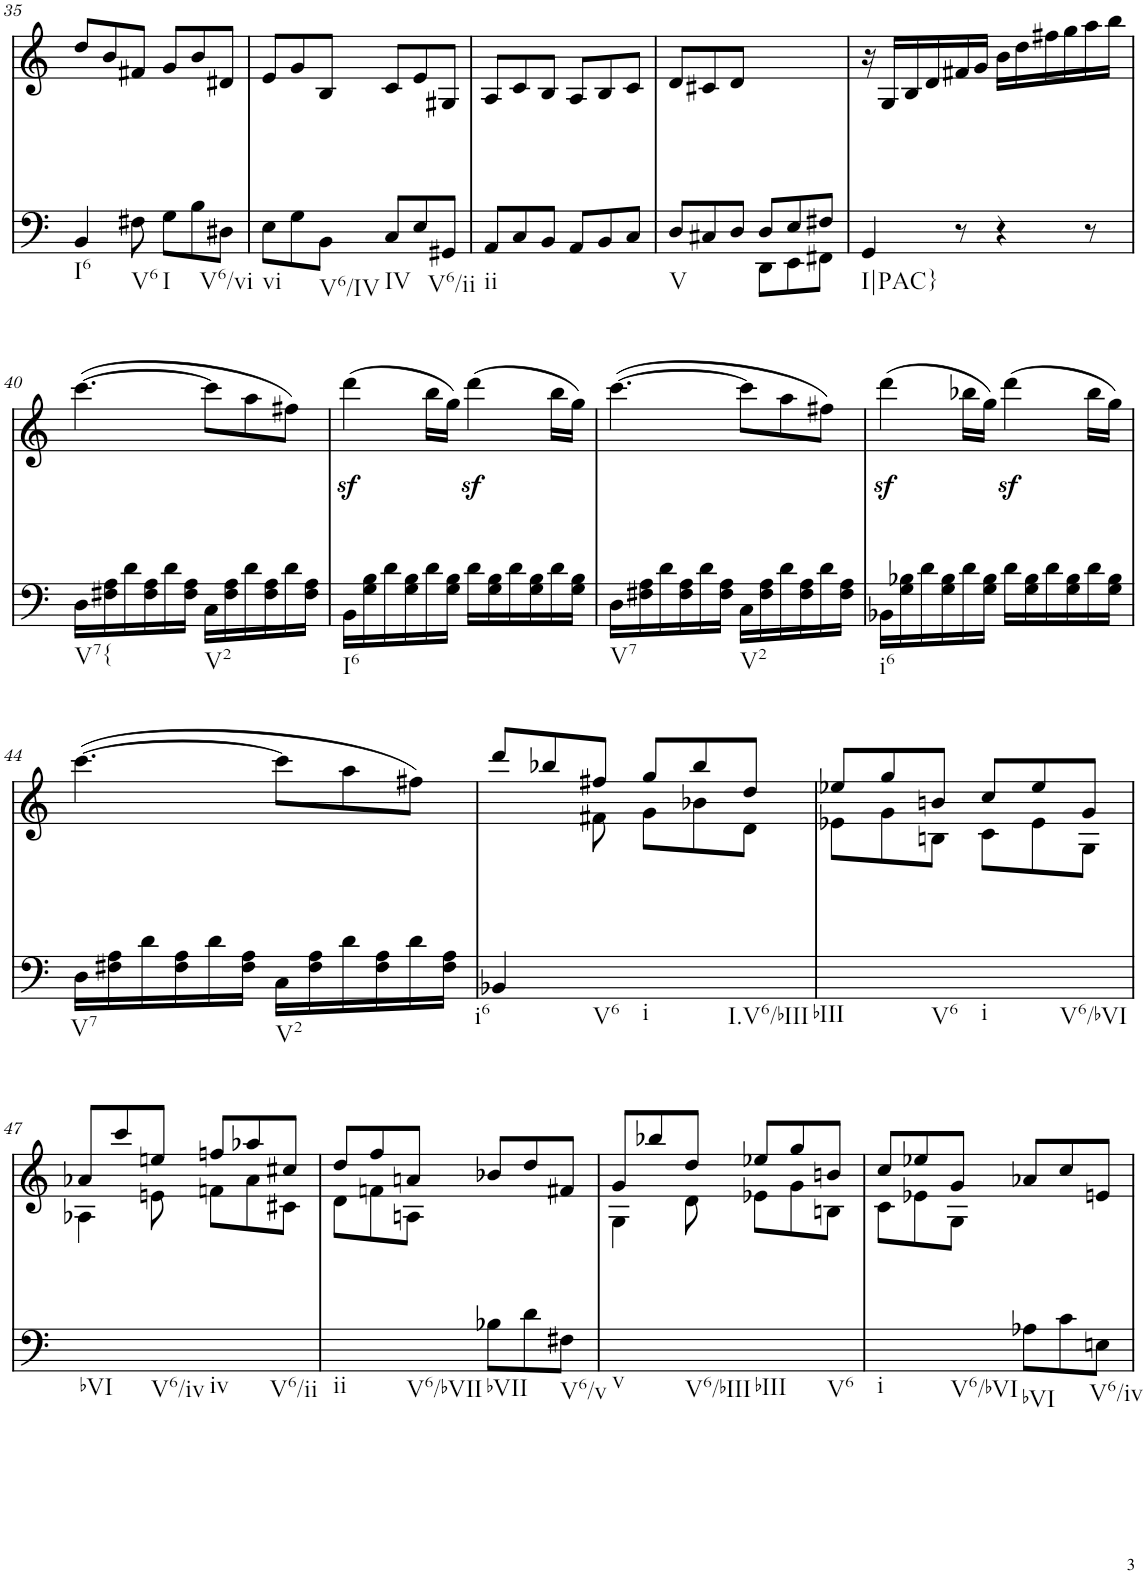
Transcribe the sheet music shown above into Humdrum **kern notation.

**kern	**kern
*part2	*part1
*staff2	*staff1
*I"piano	*I"piano
*I'Pno	*I'Pno
!!LO:PB:g=z
*clefG2	*clefG2
*k[]	*k[]
*M6/8	*M6/8
=35	=35
!LO:TX:b:t=I6	!
4BB/	8dd/L
.	8b/
!LO:TX:b:t=V6	!
8F#X\	8f#X/J
!LO:TX:b:t=I	!
8G\L	8g/L
8B\	8b/
!LO:TX:b:t=V6/vi	!
8D#X\J	8d#X/J
=36	=36
!LO:TX:b:t=vi	!
8E\L	8e/L
8G\	8g/
!LO:TX:b:t=V6/IV	!
8BB\J	8B/J
!LO:TX:b:t=IV	!
8C/L	8c/L
8E/	8e/
!LO:TX:b:t=V6/ii	!
8GG#X/J	8G#X/J
=37	=37
!LO:TX:b:t=ii	!
8AA/L	8A/L
8C/	8c/
8BB/J	8B/J
8AA/L	8A/L
8BB/	8B/
8C/J	8c/J
=38	=38
*^	*
!LO:TX:b:t=V	!	!
8D/L	4.ryy	8d/L
8C#X/	.	8c#X/
8D/J	.	8d/J
8D/L	8DD\L	4.ryy
8E/	8EE\	.
8F#X/J	8FF#X\J	.
=39	=39	=39
!LO:TX:b:t=I|PAC}	!	!
*v	*v	*
4GG/	16r
.	16G/LL
.	16B/
.	16d/
8r	16f#X/
.	16g/JJ
4r	16b\LL
.	16dd\
.	16ff#X\
.	16gg\
8r	16aa\
.	16bb\JJ
!!LO:LB:g=z
=40	=40
!LO:TX:b:t=V7{	!
16D\LL	([4.ccc\
16F#X\ 16A\	.
16d\	.
16F#\ 16A\	.
16d\	.
16F#\ 16A\JJ	.
!LO:TX:b:t=V2	!
16C\LL	8ccc\L]
16F#\ 16A\	.
16d\	8aa\
16F#\ 16A\	.
16d\	8ff#X\J)
16F#\ 16A\JJ	.
=41	=41
!LO:TX:b:t=I6	!
16BB\LL	(4dddz<\
16G\ 16B\	.
16d\	.
16G\ 16B\	.
16d\	16bb\LL
16G\ 16B\JJ	16gg\JJ)
16d\LL	(4dddz<\
16G\ 16B\	.
16d\	.
16G\ 16B\	.
16d\	16bb\LL
16G\ 16B\JJ	16gg\JJ)
=42	=42
!LO:TX:b:t=V7	!
16D\LL	([4.ccc\
16F#X\ 16A\	.
16d\	.
16F#\ 16A\	.
16d\	.
16F#\ 16A\JJ	.
!LO:TX:b:t=V2	!
16C\LL	8ccc\L]
16F#\ 16A\	.
16d\	8aa\
16F#\ 16A\	.
16d\	8ff#X\J)
16F#\ 16A\JJ	.
=43	=43
!LO:TX:b:t=i6	!
16BB-X\LL	(4dddz<\
16G\ 16B-X\	.
16d\	.
16G\ 16B-\	.
16d\	16bb-X\LL
16G\ 16B-\JJ	16gg\JJ)
16d\LL	(4dddz<\
16G\ 16B-\	.
16d\	.
16G\ 16B-\	.
16d\	16bb-\LL
16G\ 16B-\JJ	16gg\JJ)
!!LO:LB:g=z
=44	=44
!LO:TX:b:t=V7	!
16D\LL	([4.ccc\
16F#X\ 16A\	.
16d\	.
16F#\ 16A\	.
16d\	.
16F#\ 16A\JJ	.
!LO:TX:b:t=V2	!
16C\LL	8ccc\L]
16F#\ 16A\	.
16d\	8aa\
16F#\ 16A\	.
16d\	8ff#X\J)
16F#\ 16A\JJ	.
=45	=45
*	*^
!LO:TX:b:t=i6	!	!
4BB-X/	8ddd/L	4ryy
.	8bb-X/	.
!LO:TX:b:t=V6	!	!
8ryy	8ff#X/J	8f#X\
!LO:TX:b:t=i	!	!
!LO:TX:b:t=I.V6/bIII	!	!
4.ryy	8gg/L	8g\L
.	8bb-/	8b-X\
.	8dd/J	8d\J
=46	=46	=46
!LO:TX:b:t=bIII	!	!
!LO:TX:b:t=V6	!	!
!LO:TX:b:t=i	!	!
!LO:TX:b:t=V6/bVI	!	!
2.ryy	8ee-X/L	8e-X\L
.	8gg/	8g\
.	8bn/J	8Bn\J
.	8cc/L	8c\L
.	8ee-/	8e-\
.	8g/J	8G\J
!!LO:LB:g=z	!!
=47	=47	=47
!LO:TX:b:t=bVI	!	!
!LO:TX:b:t=V6/iv	!	!
!LO:TX:b:t=iv	!	!
!LO:TX:b:t=V6/ii	!	!
2.ryy	8a-X/L	4A-X\
.	8ccc/	.
.	8een/J	8en\
.	8ffn/L	8fn\L
.	8aa-X/	8a-\
.	8cc#X/J	8c#X\J
=48	=48	=48
!LO:TX:b:t=ii	!	!
!LO:TX:b:t=V6/bVII	!	!
4.ryy	8dd/L	8d\L
.	8ff/	8fn\
.	8an/J	8An\J
!LO:TX:b:t=bVII	!	!
8B-X\L	8b-X/L	4.ryy
8d\	8dd/	.
!LO:TX:b:t=V6/v	!	!
8F#X\J	8f#X/J	.
=49	=49	=49
!LO:TX:b:t=v	!	!
!LO:TX:b:t=V6/bIII	!	!
!LO:TX:b:t=bIII	!	!
!LO:TX:b:t=V6	!	!
2.ryy	8g/L	4G\
.	8bb-X/	.
.	8dd/J	8d\
.	8ee-X/L	8e-X\L
.	8gg/	8g\
.	8bn/J	8Bn\J
=50	=50	=50
!LO:TX:b:t=i	!	!
!LO:TX:b:t=V6/bVI	!	!
4.ryy	8cc/L	8c\L
.	8ee-X/	8e-X\
.	8g/J	8G\J
!LO:TX:b:t=bVI	!	!
8A-X\L	8a-X/L	4.ryy
8c\	8cc/	.
!LO:TX:b:t=V6/iv	!	!
8En\J	8en/J	.
*	*v	*v
=	=
*-	*-
